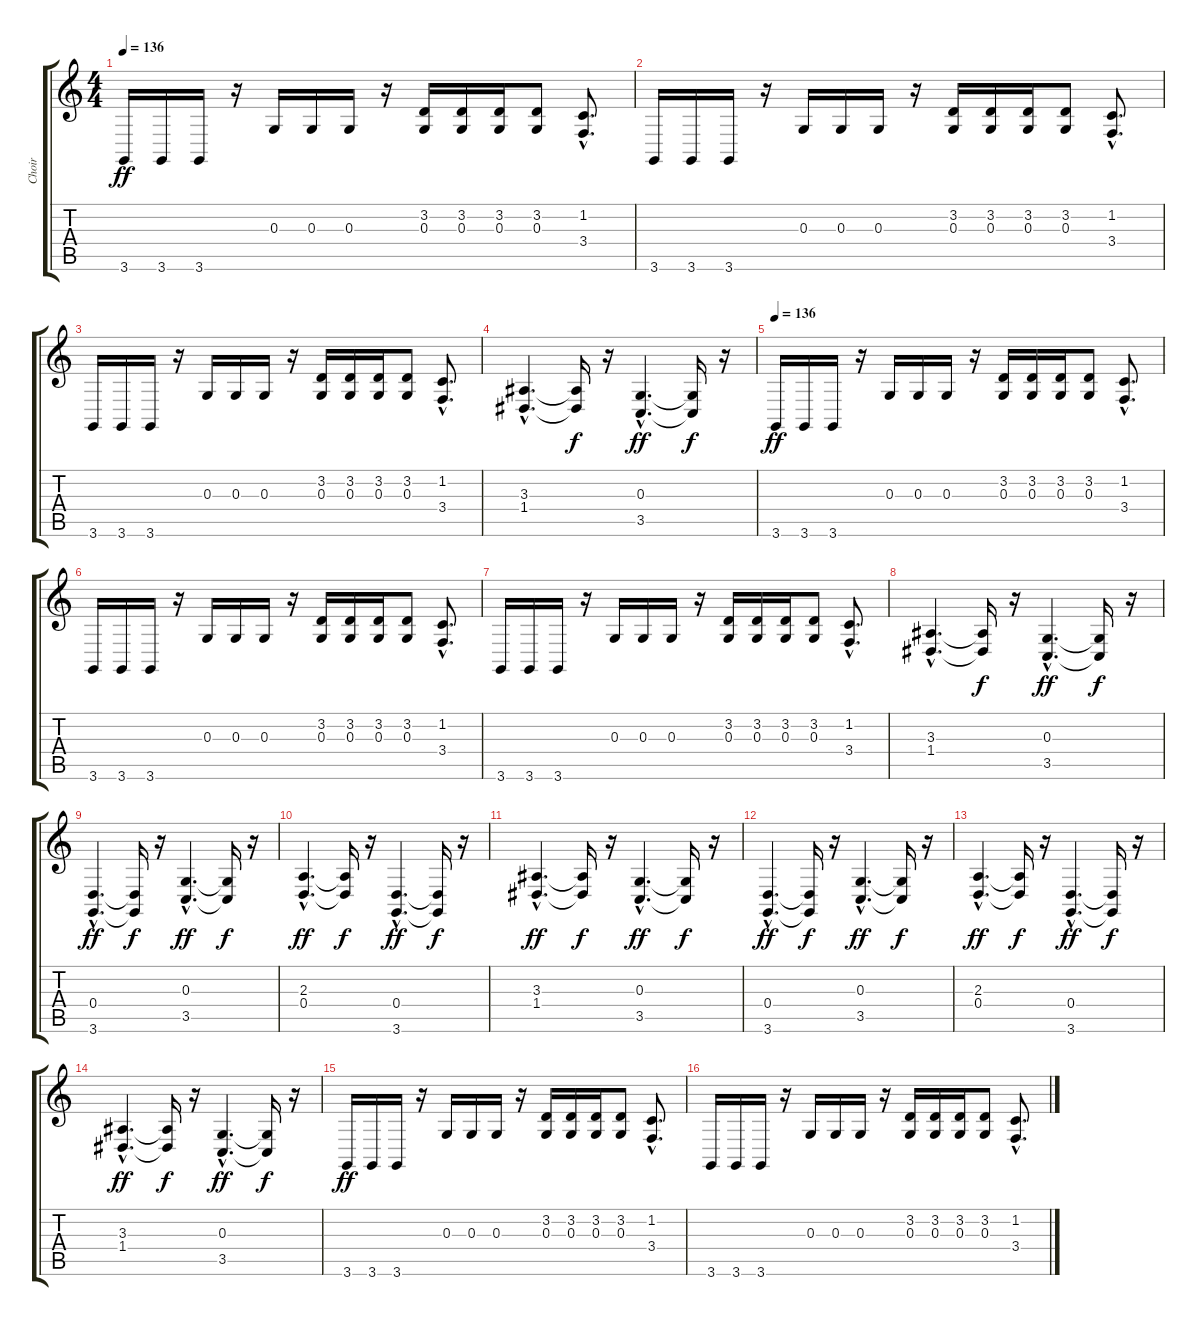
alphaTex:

\track ("Choir" "Choir") {instrument synthstrings1}
\staff {score tabs}
\tuning (E4 B3 G3 D3 A2 E2) {hide}
\ts (4 4)
\tempo 136
\clef g2
\ks c
3.6.16{dy ff instrument synthstrings1} 3.6.16 3.6.16 r.16 0.3.16 0.3.16 0.3.16 r.16 (3.2 0.3).16 (3.2 0.3).16 (3.2 0.3).16 (3.2 0.3).8 (1.2{hac} 3.4{hac}).8{d} |
3.6.16 3.6.16 3.6.16 r.16 0.3.16 0.3.16 0.3.16 r.16 (3.2 0.3).16 (3.2 0.3).16 (3.2 0.3).16 (3.2 0.3).8 (1.2{hac} 3.4{hac}).8{d} |
3.6.16 3.6.16 3.6.16 r.16 0.3.16 0.3.16 0.3.16 r.16 (3.2 0.3).16 (3.2 0.3).16 (3.2 0.3).16 (3.2 0.3).8 (1.2{hac} 3.4{hac}).8{d} |
(3.3{hac} 1.4{hac}).4{d} (3.3{t} 1.4{t}).16{dy f} r.16 (0.3{hac} 3.5{hac}).4{d dy ff} (0.3{t} 3.5{t}).16{dy f} r.16 |
\tempo 136
3.6.16{dy ff} 3.6.16 3.6.16 r.16 0.3.16 0.3.16 0.3.16 r.16 (3.2 0.3).16 (3.2 0.3).16 (3.2 0.3).16 (3.2 0.3).8 (1.2{hac} 3.4{hac}).8{d} |
3.6.16 3.6.16 3.6.16 r.16 0.3.16 0.3.16 0.3.16 r.16 (3.2 0.3).16 (3.2 0.3).16 (3.2 0.3).16 (3.2 0.3).8 (1.2{hac} 3.4{hac}).8{d} |
3.6.16 3.6.16 3.6.16 r.16 0.3.16 0.3.16 0.3.16 r.16 (3.2 0.3).16 (3.2 0.3).16 (3.2 0.3).16 (3.2 0.3).8 (1.2{hac} 3.4{hac}).8{d} |
(3.3{hac} 1.4{hac}).4{d} (3.3{t} 1.4{t}).16{dy f} r.16 (0.3{hac} 3.5{hac}).4{d dy ff} (0.3{t} 3.5{t}).16{dy f} r.16 |
(0.4{hac} 3.6{hac}).4{d dy ff} (0.4{t} 3.6{t}).16{dy f} r.16 (0.3{hac} 3.5{hac}).4{d dy ff} (0.3{t} 3.5{t}).16{dy f} r.16 |
(2.3{hac} 0.4{hac}).4{d dy ff} (2.3{t} 0.4{t}).16{dy f} r.16 (0.4{hac} 3.6{hac}).4{d dy ff} (0.4{t} 3.6{t}).16{dy f} r.16 |
(3.3{hac} 1.4{hac}).4{d dy ff} (3.3{t} 1.4{t}).16{dy f} r.16 (0.3{hac} 3.5{hac}).4{d dy ff} (0.3{t} 3.5{t}).16{dy f} r.16 |
(0.4{hac} 3.6{hac}).4{d dy ff} (0.4{t} 3.6{t}).16{dy f} r.16 (0.3{hac} 3.5{hac}).4{d dy ff} (0.3{t} 3.5{t}).16{dy f} r.16 |
(2.3{hac} 0.4{hac}).4{d dy ff} (2.3{t} 0.4{t}).16{dy f} r.16 (0.4{hac} 3.6{hac}).4{d dy ff} (0.4{t} 3.6{t}).16{dy f} r.16 |
(3.3{hac} 1.4{hac}).4{d dy ff} (3.3{t} 1.4{t}).16{dy f} r.16 (0.3{hac} 3.5{hac}).4{d dy ff} (0.3{t} 3.5{t}).16{dy f} r.16 |
3.6.16{dy ff} 3.6.16 3.6.16 r.16 0.3.16 0.3.16 0.3.16 r.16 (3.2 0.3).16 (3.2 0.3).16 (3.2 0.3).16 (3.2 0.3).8 (1.2{hac} 3.4{hac}).8{d} |
3.6.16 3.6.16 3.6.16 r.16 0.3.16 0.3.16 0.3.16 r.16 (3.2 0.3).16 (3.2 0.3).16 (3.2 0.3).16 (3.2 0.3).8 (1.2{hac} 3.4{hac}).8{d}
